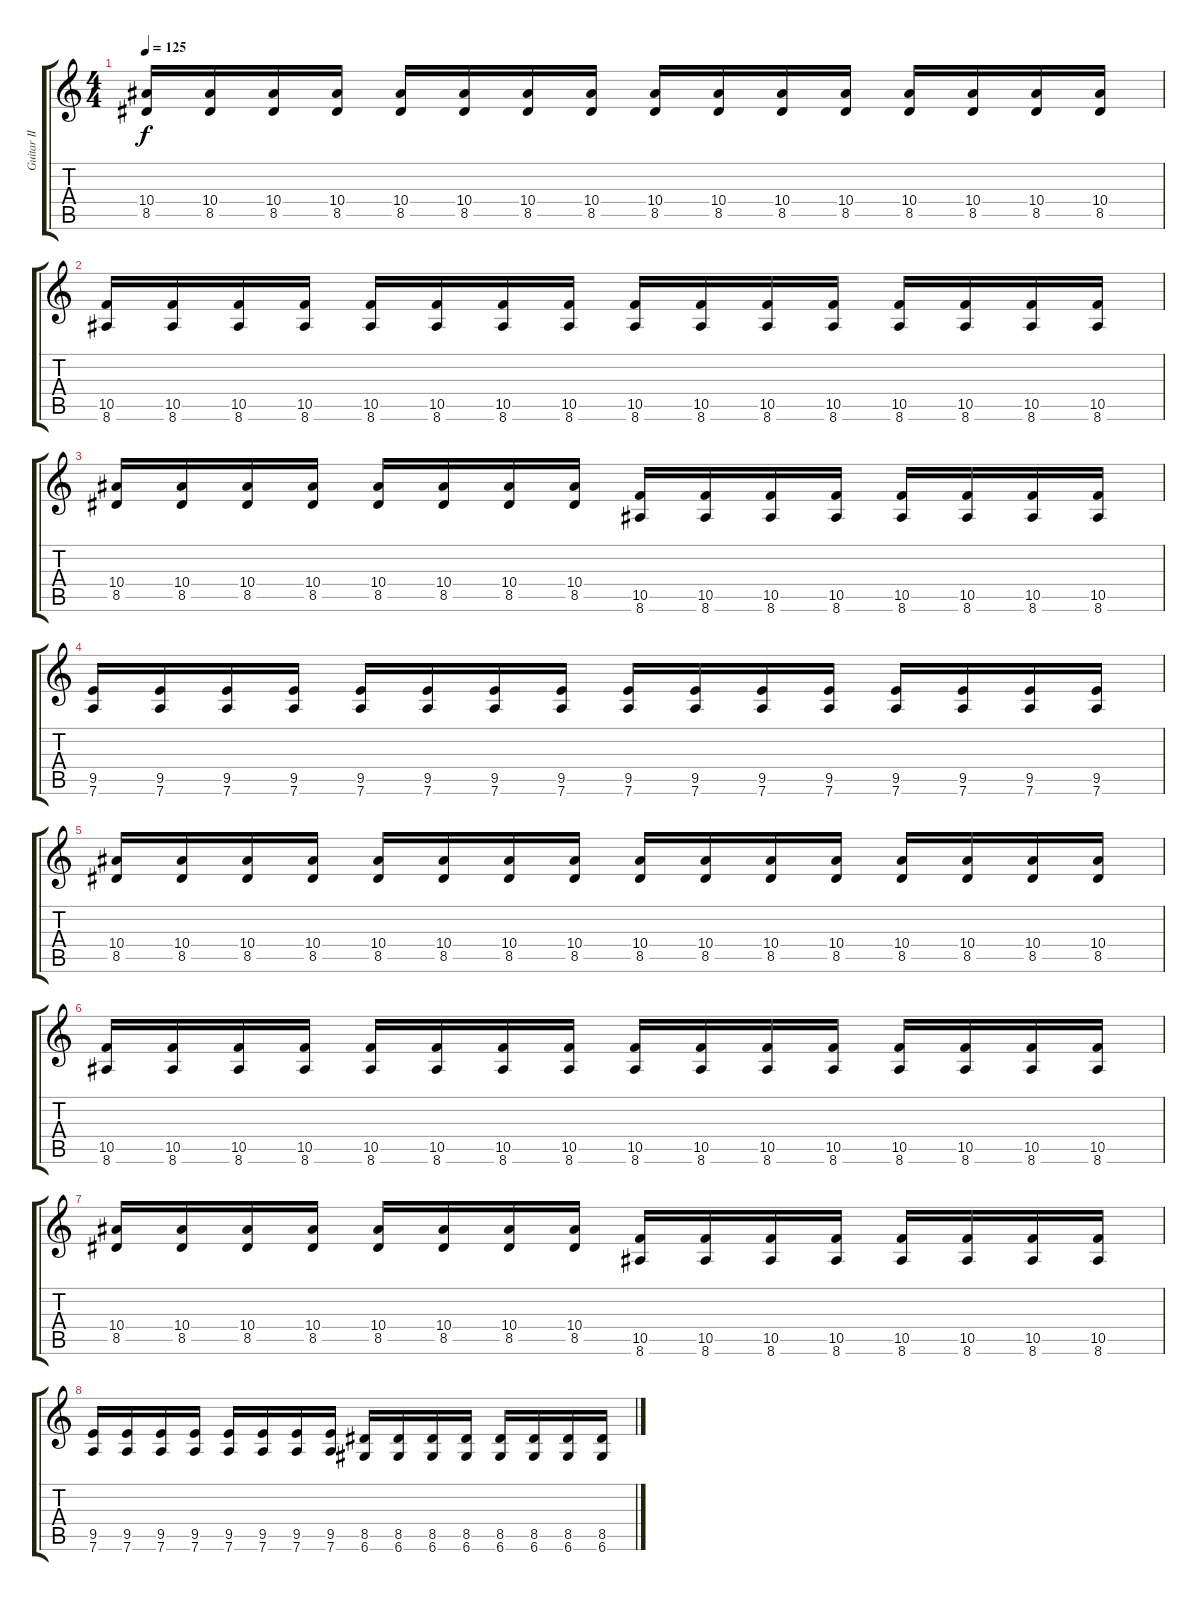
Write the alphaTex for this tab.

\track ("Guitar II" "Guitar II") {instrument distortionguitar}
\staff {score tabs}
\tuning (D4 A3 F3 C3 G2 D2) {hide}
\ts (4 4)
\tempo 125
\clef g2
\ks c
(10.4 8.5).16{dy f} (10.4 8.5).16 (10.4 8.5).16 (10.4 8.5).16 (10.4 8.5).16 (10.4 8.5).16 (10.4 8.5).16 (10.4 8.5).16 (10.4 8.5).16 (10.4 8.5).16 (10.4 8.5).16 (10.4 8.5).16 (10.4 8.5).16 (10.4 8.5).16 (10.4 8.5).16 (10.4 8.5).16 |
(10.5 8.6).16 (10.5 8.6).16 (10.5 8.6).16 (10.5 8.6).16 (10.5 8.6).16 (10.5 8.6).16 (10.5 8.6).16 (10.5 8.6).16 (10.5 8.6).16 (10.5 8.6).16 (10.5 8.6).16 (10.5 8.6).16 (10.5 8.6).16 (10.5 8.6).16 (10.5 8.6).16 (10.5 8.6).16 |
(10.4 8.5).16 (10.4 8.5).16 (10.4 8.5).16 (10.4 8.5).16 (10.4 8.5).16 (10.4 8.5).16 (10.4 8.5).16 (10.4 8.5).16 (10.5 8.6).16 (10.5 8.6).16 (10.5 8.6).16 (10.5 8.6).16 (10.5 8.6).16 (10.5 8.6).16 (10.5 8.6).16 (10.5 8.6).16 |
(9.5 7.6).16 (9.5 7.6).16 (9.5 7.6).16 (9.5 7.6).16 (9.5 7.6).16 (9.5 7.6).16 (9.5 7.6).16 (9.5 7.6).16 (9.5 7.6).16 (9.5 7.6).16 (9.5 7.6).16 (9.5 7.6).16 (9.5 7.6).16 (9.5 7.6).16 (9.5 7.6).16 (9.5 7.6).16 |
(10.4 8.5).16 (10.4 8.5).16 (10.4 8.5).16 (10.4 8.5).16 (10.4 8.5).16 (10.4 8.5).16 (10.4 8.5).16 (10.4 8.5).16 (10.4 8.5).16 (10.4 8.5).16 (10.4 8.5).16 (10.4 8.5).16 (10.4 8.5).16 (10.4 8.5).16 (10.4 8.5).16 (10.4 8.5).16 |
(10.5 8.6).16 (10.5 8.6).16 (10.5 8.6).16 (10.5 8.6).16 (10.5 8.6).16 (10.5 8.6).16 (10.5 8.6).16 (10.5 8.6).16 (10.5 8.6).16 (10.5 8.6).16 (10.5 8.6).16 (10.5 8.6).16 (10.5 8.6).16 (10.5 8.6).16 (10.5 8.6).16 (10.5 8.6).16 |
(10.4 8.5).16 (10.4 8.5).16 (10.4 8.5).16 (10.4 8.5).16 (10.4 8.5).16 (10.4 8.5).16 (10.4 8.5).16 (10.4 8.5).16 (10.5 8.6).16 (10.5 8.6).16 (10.5 8.6).16 (10.5 8.6).16 (10.5 8.6).16 (10.5 8.6).16 (10.5 8.6).16 (10.5 8.6).16 |
(9.5 7.6).16 (9.5 7.6).16 (9.5 7.6).16 (9.5 7.6).16 (9.5 7.6).16 (9.5 7.6).16 (9.5 7.6).16 (9.5 7.6).16 (8.5 6.6).16 (8.5 6.6).16 (8.5 6.6).16 (8.5 6.6).16 (8.5 6.6).16 (8.5 6.6).16 (8.5 6.6).16 (8.5 6.6).16
